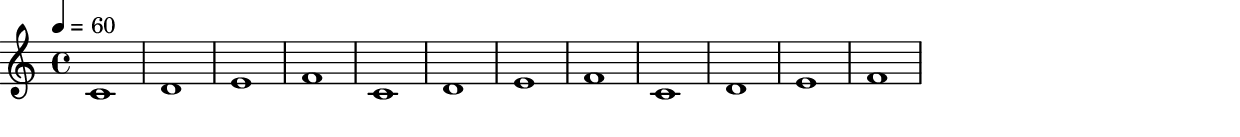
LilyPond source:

%% Generated by lilypond-book
%% Options: [exampleindent=10.16\mm,indent=0\mm,line-width=160\mm,paper-height=845.047\pt,paper-width=597.508\pt,papersize='(cons (* 597.508 pt) (* 845.047 pt))]
\include "lilypond-book-preamble.ly"


% ****************************************************************
% Start cut-&-pastable-section
% ****************************************************************

#(ly:set-option 'eps-box-padding 3.000000)



\paper {
  #(set-paper-size '(cons (* 597.508 pt) (* 845.047 pt)))
  indent = 0\mm
  line-width = 160\mm
  % offset the left padding, also add 1mm as lilypond creates cropped
  % images with a little space on the right
  line-width = #(- line-width (* mm  3.000000) (* mm 1))
}

\layout {
  
}




% ****************************************************************
% ly snippet:
% ****************************************************************
\sourcefilename "out-www/recovered/repeat-segno-midi.ly"
\sourcefileline 0
% Lily was here -- automatically converted by midi2ly.py from out-www/repeat-segno.midi
\version "2.14.0"

\layout {
  \context {
    \Voice
    \remove Note_heads_engraver
    \consists Completion_heads_engraver
    \remove Rest_engraver
    \consists Completion_rest_engraver
  }
}

% included from ./out-www/repeat-segno.header
\header {
texidoc=""
options=""
}
% end

trackAchannelA = {
  
  % [TEXT_EVENT] creator: 
  
  % [TEXT_EVENT] LilyPond 2.25.28              
  
  \time 4/4
  
  \tempo 4 = 60
  \skip 1 
  | % 2
  
  % [MARKER] ~~~~
  \skip 1 
  | % 3
  
  % [MARKER] ~~~~
  \skip \breve. 
  % [MARKER] ~~~~~~~~
  \skip 1 
  | % 7
  
  % [MARKER] ~~~~~~~~
  \skip \breve. 
  % [MARKER] ~~~~~~~3~~~~~~~
  \skip 1 
  | % 11
  
  % [MARKER] ~~~~~~~3~~~~~~~
  \skip \breve 
}

trackA = <<
  \context Voice = voiceA \trackAchannelA
>>


trackBchannelA = {
  
  \set Staff.instrumentName = "\new:"
  \skip \maxima. 
}

trackBchannelB = \relative c {
  c'1 
  | % 2
  d 
  | % 3
  e 
  | % 4
  f 
  | % 5
  c 
  | % 6
  d 
  | % 7
  e 
  | % 8
  f 
  | % 9
  c 
  | % 10
  d 
  | % 11
  e 
  | % 12
  f 
  | % 13
  
}

trackB = <<
  \context Voice = voiceA \trackBchannelA
  \context Voice = voiceB \trackBchannelB
>>


\score {
  <<
    \context Staff=trackB \trackA
    \context Staff=trackB \trackB
  >>
  \layout {}
  \midi {}
}



% ****************************************************************
% end ly snippet
% ****************************************************************
